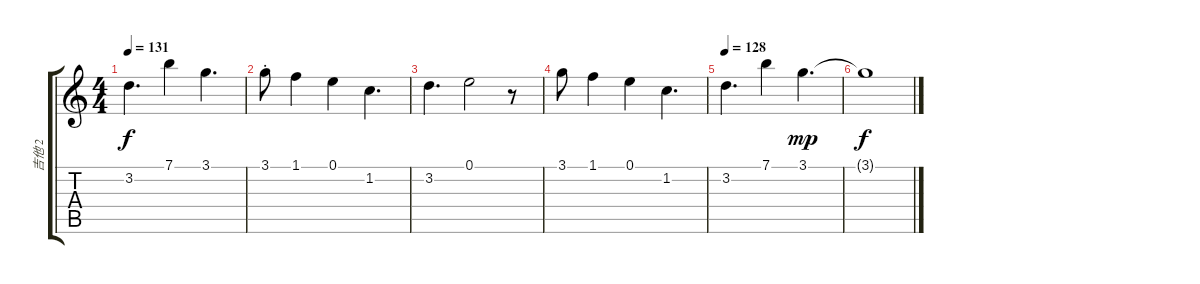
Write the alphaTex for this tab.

\track ("吉他 2" "吉他 2") {instrument distortionguitar}
\staff {score tabs}
\tuning (E4 B3 G3 D3 A2 E2) {hide}
\ts (4 4)
\tempo 131
\clef g2
\ks c
3.2.4{d dy f} 7.1.4 3.1.4{d} |
3.1{st}.8{volume 8} 1.1.4 0.1.4 1.2.4{d} |
3.2.4{d} 0.1.2 r.8 |
3.1.8 1.1.4 0.1.4 1.2.4{d} |
\tempo 128
3.2.4{d} 7.1.4 3.1.4{d dy mp} |
3.1{t}.1{dy f volume 8}
